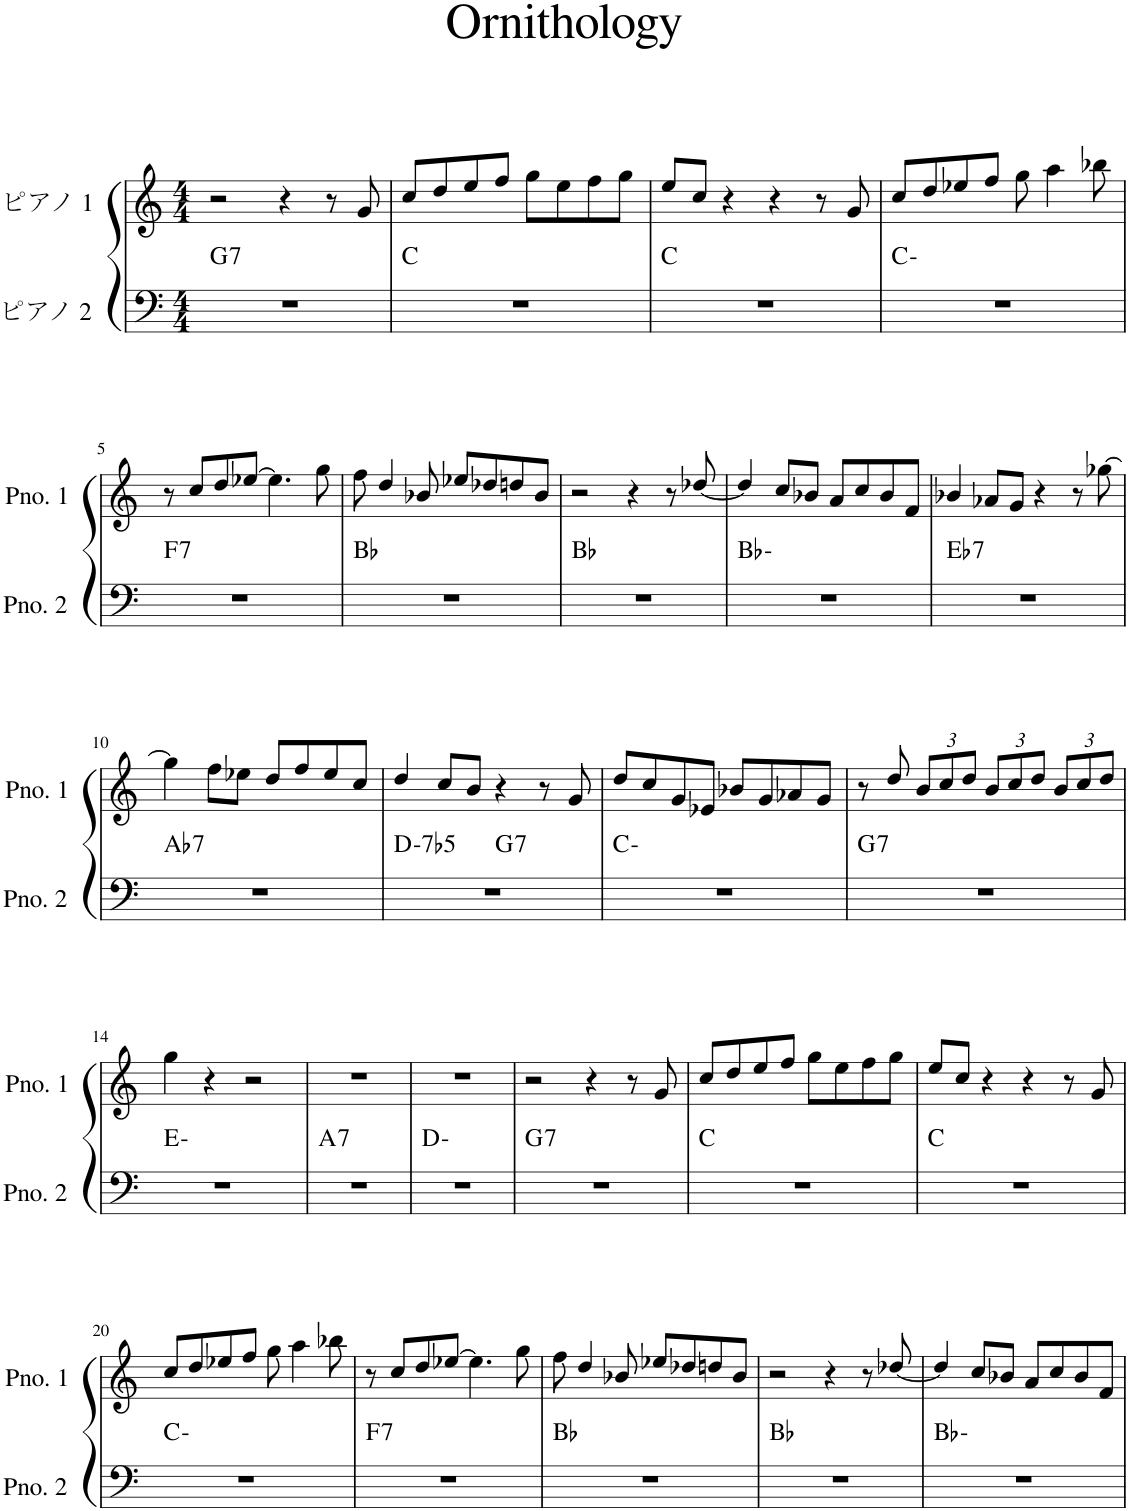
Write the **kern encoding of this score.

**kern	**harte	**kern
*part2	*part2	*part1
*staff2	*	*staff1
*I"ピアノ 2	*	*I"ピアノ 1
*clefF4	*	*clefG2
*k[]	*	*k[]
*M4/4	*	*M4/4
=1	=1	=1
!	!LO:H:kt=7	!
1r	G:7	2r
.	.	4r
.	.	8r
.	.	8g/
=2	=2	=2
1r	C:maj	8cc/L
.	.	8dd/
.	.	8ee/
.	.	8ff/J
.	.	8gg\L
.	.	8ee\
.	.	8ff\
.	.	8gg\J
=3	=3	=3
1r	C:maj	8ee/L
.	.	8cc/J
.	.	4r
.	.	4r
.	.	8r
.	.	8g/
=4	=4	=4
1r	C:min	8cc/L
.	.	8dd/
.	.	8ee-X/
.	.	8ff/J
.	.	8gg\
.	.	4aa\
.	.	8bb-X\
!!LO:LB:g=z
=5	=5	=5
!	!LO:H:kt=7	!
1r	F:7	8r
.	.	8cc/L
.	.	8dd/
.	.	[8ee-X/J
.	.	4.ee-\]
.	.	8gg\
=6	=6	=6
1r	Bb:maj	8ff\
.	.	4dd/
.	.	8b-X/
.	.	8ee-X/L
.	.	8dd-X/
.	.	8ddn/
.	.	8b-/J
=7	=7	=7
1r	Bb:maj	2r
.	.	4r
.	.	8r
.	.	[8dd-X/
=8	=8	=8
1r	Bb:min	4dd-/]
.	.	8cc/L
.	.	8b-X/J
.	.	8a/L
.	.	8cc/
.	.	8b-/
.	.	8f/J
=9	=9	=9
!	!LO:H:kt=7	!
1r	Eb:7	4b-X/
.	.	8a-X/L
.	.	8g/J
.	.	4r
.	.	8r
.	.	[8gg-X\
!!LO:LB:g=z
=10	=10	=10
!	!LO:H:kt=7	!
1r	Ab:7	4gg-\]
.	.	8ff\L
.	.	8ee-X\J
.	.	8dd/L
.	.	8ff/
.	.	8ee-/
.	.	8cc/J
=11	=11	=11
!	!LO:H:kt=-7b5	!
*^	*	*
1r	2ryy	D:hdim7	4dd/
.	.	.	8cc/L
.	.	.	8b/J
!	!	!LO:H:kt=7	!
.	2ryy	G:7	4r
.	.	.	8r
.	.	.	8g/
*v	*v	*	*
=12	=12	=12
1r	C:min	8dd/L
.	.	8cc/
.	.	8g/
.	.	8e-X/J
.	.	8b-X/L
.	.	8g/
.	.	8a-X/
.	.	8g/J
=13	=13	=13
!	!LO:H:kt=7	!
1r	G:7	8r
.	.	8dd/
*	*	*Xbrackettup
.	.	12b/L
.	.	12cc/
.	.	12dd/J
.	.	12b/L
.	.	12cc/
.	.	12dd/J
.	.	12b/L
.	.	12cc/
.	.	12dd/J
!!LO:LB:g=z
=14	=14	=14
1r	E:min	4gg\
.	.	4r
.	.	2r
=15	=15	=15
!	!LO:H:kt=7	!
1r	A:7	1r
=16	=16	=16
1r	D:min	1r
=17	=17	=17
!	!LO:H:kt=7	!
1r	G:7	2r
.	.	4r
.	.	8r
.	.	8g/
=18	=18	=18
1r	C:maj	8cc/L
.	.	8dd/
.	.	8ee/
.	.	8ff/J
.	.	8gg\L
.	.	8ee\
.	.	8ff\
.	.	8gg\J
=19	=19	=19
1r	C:maj	8ee/L
.	.	8cc/J
.	.	4r
.	.	4r
.	.	8r
.	.	8g/
!!LO:LB:g=z
=20	=20	=20
1r	C:min	8cc/L
.	.	8dd/
.	.	8ee-X/
.	.	8ff/J
.	.	8gg\
.	.	4aa\
.	.	8bb-X\
=21	=21	=21
!	!LO:H:kt=7	!
1r	F:7	8r
.	.	8cc/L
.	.	8dd/
.	.	[8ee-X/J
.	.	4.ee-\]
.	.	8gg\
=22	=22	=22
1r	Bb:maj	8ff\
.	.	4dd/
.	.	8b-X/
.	.	8ee-X/L
.	.	8dd-X/
.	.	8ddn/
.	.	8b-/J
=23	=23	=23
1r	Bb:maj	2r
.	.	4r
.	.	8r
.	.	[8dd-X/
=24	=24	=24
1r	Bb:min	4dd-/]
.	.	8cc/L
.	.	8b-X/J
.	.	8a/L
.	.	8cc/
.	.	8b-/
.	.	8f/J
=	=	=
*-	*-	*-
